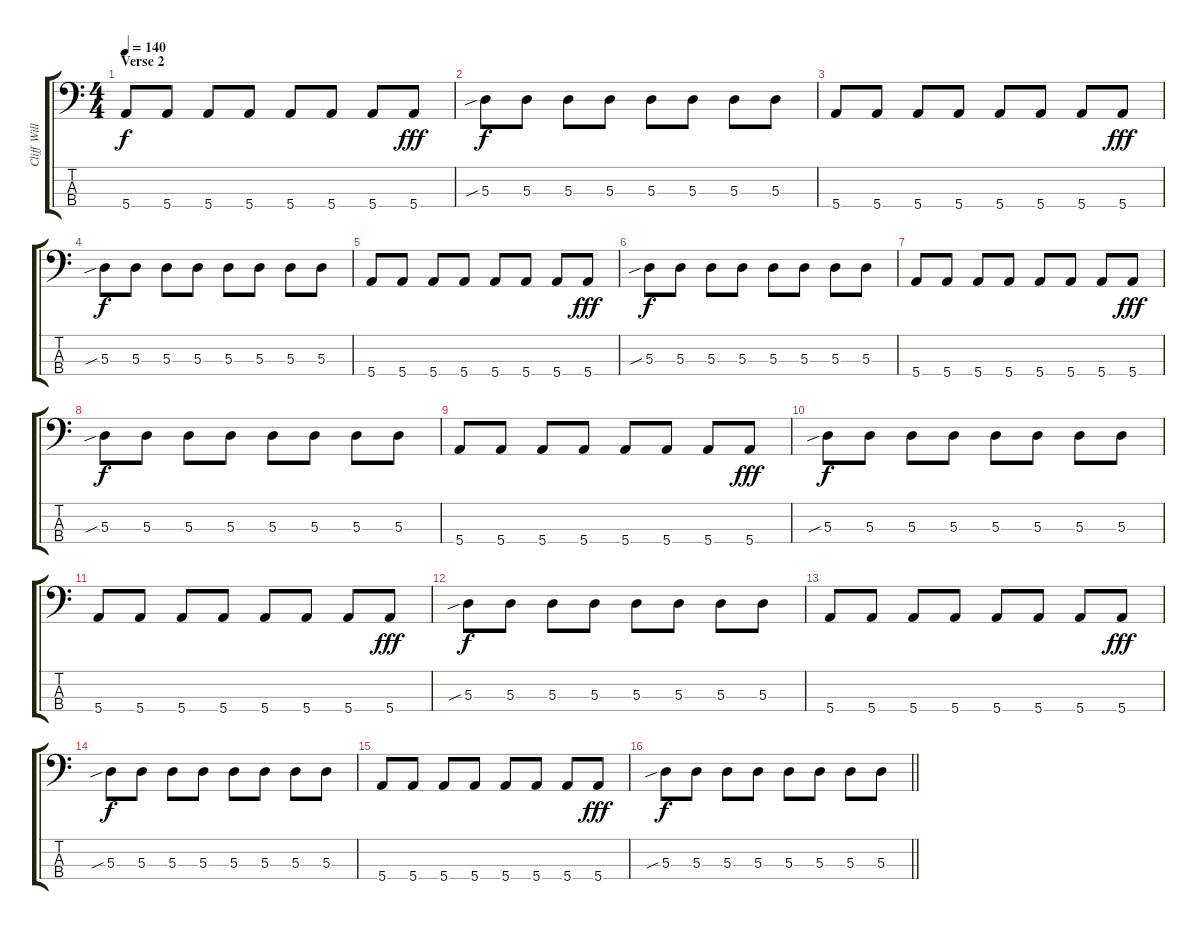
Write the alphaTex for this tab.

\track ("Cliff Williams" "Cliff Will") {instrument electricbasspick}
\staff {score tabs}
\tuning (G2 D2 A1 E1) {hide}
\ts (4 4)
\section ("" "Verse 2")
\tempo 140
\clef f4
\ks c
5.4.8{dy f} 5.4.8 5.4.8 5.4.8 5.4.8 5.4.8 5.4.8 5.4.8{dy fff} |
5.3{sib}.8{dy f} 5.3.8 5.3.8 5.3.8 5.3.8 5.3.8 5.3.8 5.3.8 |
5.4.8 5.4.8 5.4.8 5.4.8 5.4.8 5.4.8 5.4.8 5.4.8{dy fff} |
5.3{sib}.8{dy f} 5.3.8 5.3.8 5.3.8 5.3.8 5.3.8 5.3.8 5.3.8 |
5.4.8 5.4.8 5.4.8 5.4.8 5.4.8 5.4.8 5.4.8 5.4.8{dy fff} |
5.3{sib}.8{dy f} 5.3.8 5.3.8 5.3.8 5.3.8 5.3.8 5.3.8 5.3.8 |
5.4.8 5.4.8 5.4.8 5.4.8 5.4.8 5.4.8 5.4.8 5.4.8{dy fff} |
5.3{sib}.8{dy f} 5.3.8 5.3.8 5.3.8 5.3.8 5.3.8 5.3.8 5.3.8 |
5.4.8 5.4.8 5.4.8 5.4.8 5.4.8 5.4.8 5.4.8 5.4.8{dy fff} |
5.3{sib}.8{dy f} 5.3.8 5.3.8 5.3.8 5.3.8 5.3.8 5.3.8 5.3.8 |
5.4.8 5.4.8 5.4.8 5.4.8 5.4.8 5.4.8 5.4.8 5.4.8{dy fff} |
5.3{sib}.8{dy f} 5.3.8 5.3.8 5.3.8 5.3.8 5.3.8 5.3.8 5.3.8 |
5.4.8 5.4.8 5.4.8 5.4.8 5.4.8 5.4.8 5.4.8 5.4.8{dy fff} |
5.3{sib}.8{dy f} 5.3.8 5.3.8 5.3.8 5.3.8 5.3.8 5.3.8 5.3.8 |
5.4.8 5.4.8 5.4.8 5.4.8 5.4.8 5.4.8 5.4.8 5.4.8{dy fff} |
\barLineRight lightlight
5.3{sib}.8{dy f} 5.3.8 5.3.8 5.3.8 5.3.8 5.3.8 5.3.8 5.3.8
